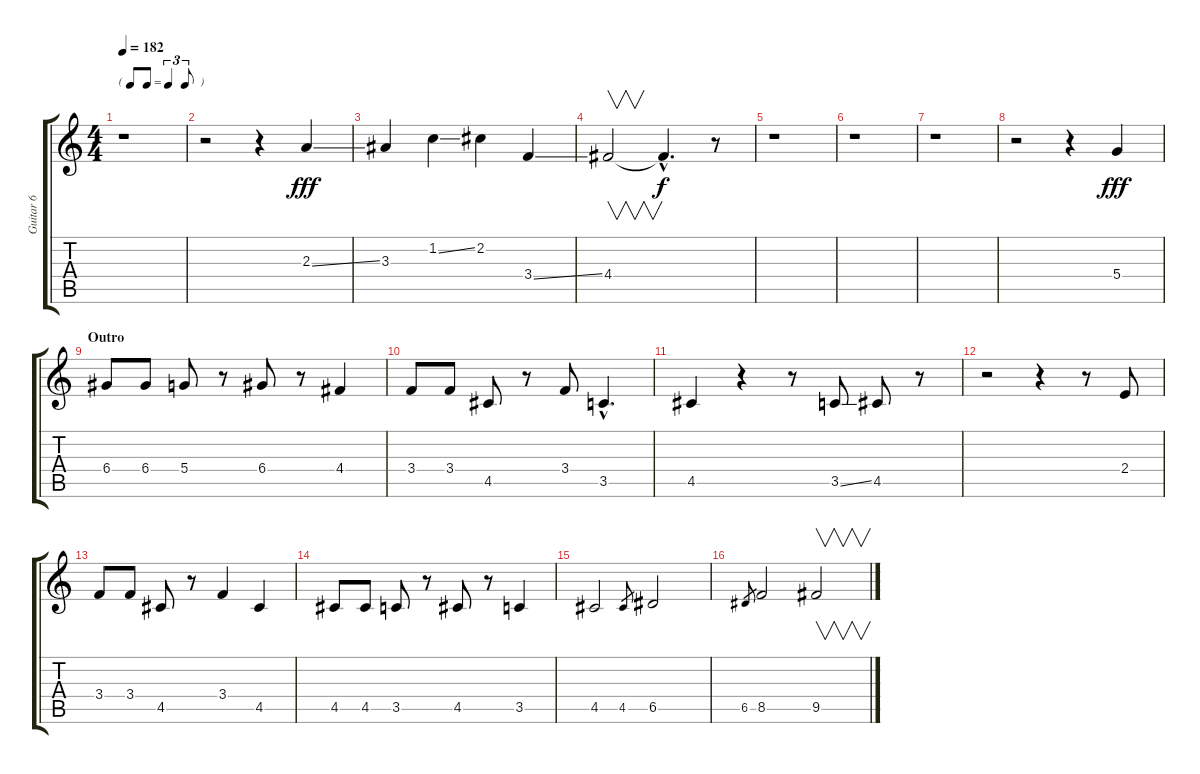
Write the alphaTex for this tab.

\track ("Guitar 6" "Guitar 6") {instrument overdrivenguitar}
\staff {score tabs}
\tuning (E4 B3 G3 D3 A2 E2) {hide}
\ts (4 4)
\tf triplet8th
\tempo 182
\clef g2
\ks c
r.1{dy f} |
r.2 r.4 2.3{ss}.4{dy fff} |
3.3.4 1.2{ss}.4 2.2.4 3.4{ss}.4 |
4.4.2{v} 4.4{hac t}.4{d dy f} r.8 |
r.1 |
r.1 |
r.1 |
r.2 r.4 5.4.4{dy fff volume 16} |
\section ("" "Outro")
6.4.8 6.4.8 5.4.8 r.8 6.4.8 r.8 4.4.4 |
3.4.8 3.4.8 4.5.8 r.8 3.4.8 3.5{hac}.4{d} |
4.5.4 r.4 r.8 3.5{ss}.8 4.5.8 r.8 |
r.2 r.4 r.8 2.4.8 |
3.4.8 3.4.8 4.5.8 r.8 3.4.4 4.5.4 |
4.5.8 4.5.8 3.5.8 r.8 4.5.8 r.8 3.5.4 |
4.5.2 4.5.8{gr} 6.5.2 |
6.5.8{gr} 8.5.2 9.5.2{v}
